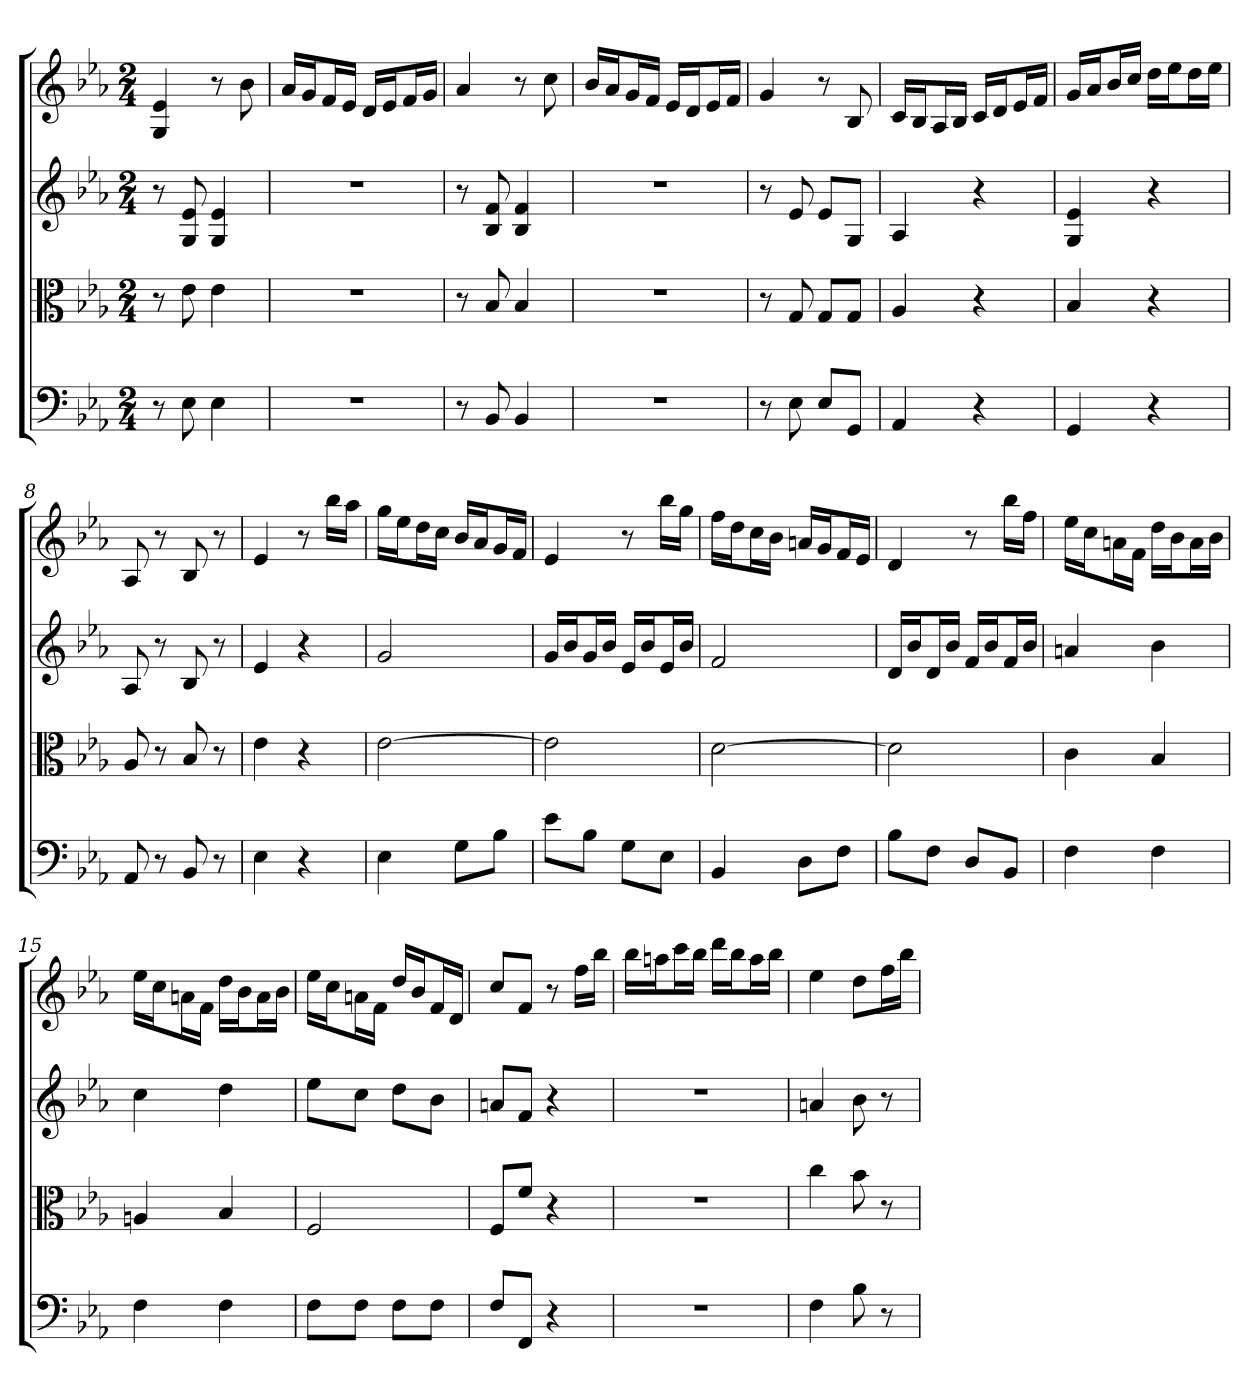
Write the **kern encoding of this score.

**kern	**kern	**kern	**kern
*part4	*part3	*part2	*part1
*staff4	*staff3	*staff2	*staff1
*clefF4	*clefC3	*	*
*k[b-e-a-]	*k[b-e-a-]	*k[b-e-a-]	*k[b-e-a-]
*E-:	*E-:	*E-:	*E-:
*M2/4	*M2/4	*M2/4	*M2/4
=	=	=	=
8r	8r	8r	4G 4e-
8E-	8e-	8G 8e-	.
4E-	4e-	4G 4e-	8r
.	.	.	8b-
=2	=2	=2	=2
2r	2r	2r	16a-LL
.	.	.	16gJ
.	.	.	16fL
.	.	.	16e-JJ
.	.	.	16dLL
.	.	.	16e-J
.	.	.	16fL
.	.	.	16gJJ
=3	=3	=3	=3
8r	8r	8r	4a-
8BB-	8B-	8B- 8f	.
4BB-	4B-	4B- 4f	8r
.	.	.	8cc
=4	=4	=4	=4
2r	2r	2r	16b-LL
.	.	.	16a-J
.	.	.	16gL
.	.	.	16fJJ
.	.	.	16e-LL
.	.	.	16dJ
.	.	.	16e-L
.	.	.	16fJJ
=5	=5	=5	=5
8r	8r	8r	4g
8E-	8G	8e-	.
8E-/L	8G/L	8e-L	8r
8GG/J	8G/J	8GJ	8B-
=6	=6	=6	=6
4AA-	4A-	4A-	16cLL
.	.	.	16B-J
.	.	.	16A-L
.	.	.	16B-JJ
4r	4r	4r	16cLL
.	.	.	16dJ
.	.	.	16e-L
.	.	.	16fJJ
=7	=7	=7	=7
4GG	4B-	4G 4e-	16gLL
.	.	.	16a-J
.	.	.	16b-L
.	.	.	16ccJJ
4r	4r	4r	16ddLL
.	.	.	16ee-J
.	.	.	16ddL
.	.	.	16ee-JJ
=8	=8	=8	=8
8AA-	8A-	8A-	8A-
8r	8r	8r	8r
8BB-	8B-	8B-	8B-
8r	8r	8r	8r
=9	=9	=9	=9
4E-	4e-	4e-	4e-
4r	4r	4r	8r
.	.	.	16bb-LL
.	.	.	16aa-JJ
=10	=10	=10	=10
4E-	[2e-	2g	16ggLL
.	.	.	16ee-J
.	.	.	16ddL
.	.	.	16ccJJ
8G\L	.	.	16b-LL
.	.	.	16a-J
8B-\J	.	.	16gL
.	.	.	16fJJ
=11	=11	=11	=11
8e-\L	2e-]	16gLL	4e-
.	.	16b-J	.
8B-\J	.	16gL	.
.	.	16b-JJ	.
8G\L	.	16e-LL	8r
.	.	16b-J	.
8E-\J	.	16e-L	16bb-LL
.	.	16b-JJ	16ggJJ
=12	=12	=12	=12
4BB-	[2d	2f	16ffLL
.	.	.	16ddJ
.	.	.	16ccL
.	.	.	16b-JJ
8D\L	.	.	16anLL
.	.	.	16gJ
8F\J	.	.	16fL
.	.	.	16e-JJ
=13	=13	=13	=13
8B-\L	2d]	16dLL	4d
.	.	16b-J	.
8F\J	.	16dL	.
.	.	16b-JJ	.
8D/L	.	16fLL	8r
.	.	16b-J	.
8BB-/J	.	16fL	16bb-LL
.	.	16b-JJ	16ffJJ
=14	=14	=14	=14
4F	4c	4an	16ee-LL
.	.	.	16ccJ
.	.	.	16anL
.	.	.	16fJJ
4F	4B-	4b-	16ddLL
.	.	.	16b-J
.	.	.	16aL
.	.	.	16b-JJ
=15	=15	=15	=15
4F	4An	4cc	16ee-LL
.	.	.	16ccJ
.	.	.	16anL
.	.	.	16fJJ
4F	4B-	4dd	16ddLL
.	.	.	16b-J
.	.	.	16aL
.	.	.	16b-JJ
=16	=16	=16	=16
8F\L	2F	8ee-L	16ee-LL
.	.	.	16ccJ
8F\J	.	8ccJ	16anL
.	.	.	16fJJ
8F\L	.	8ddL	16ddLL
.	.	.	16b-J
8F\J	.	8b-J	16fL
.	.	.	16dJJ
=17	=17	=17	=17
8F/L	8F/L	8anL	8ccL
8FF/J	8f/J	8fJ	8fJ
4r	4r	4r	8r
.	.	.	16ffLL
.	.	.	16bb-JJ
=18	=18	=18	=18
2r	2r	2r	16bb-LL
.	.	.	16aanJ
.	.	.	16cccL
.	.	.	16bb-JJ
.	.	.	16dddLL
.	.	.	16bb-J
.	.	.	16aaL
.	.	.	16bb-JJ
=19	=19	=19	=19
4F	4cc	4an	4ee-
8B-	8b-	8b-	8ddL
8r	8r	8r	16ffL
.	.	.	16bb-JJ
=	=	=	=
*-	*-	*-	*-
